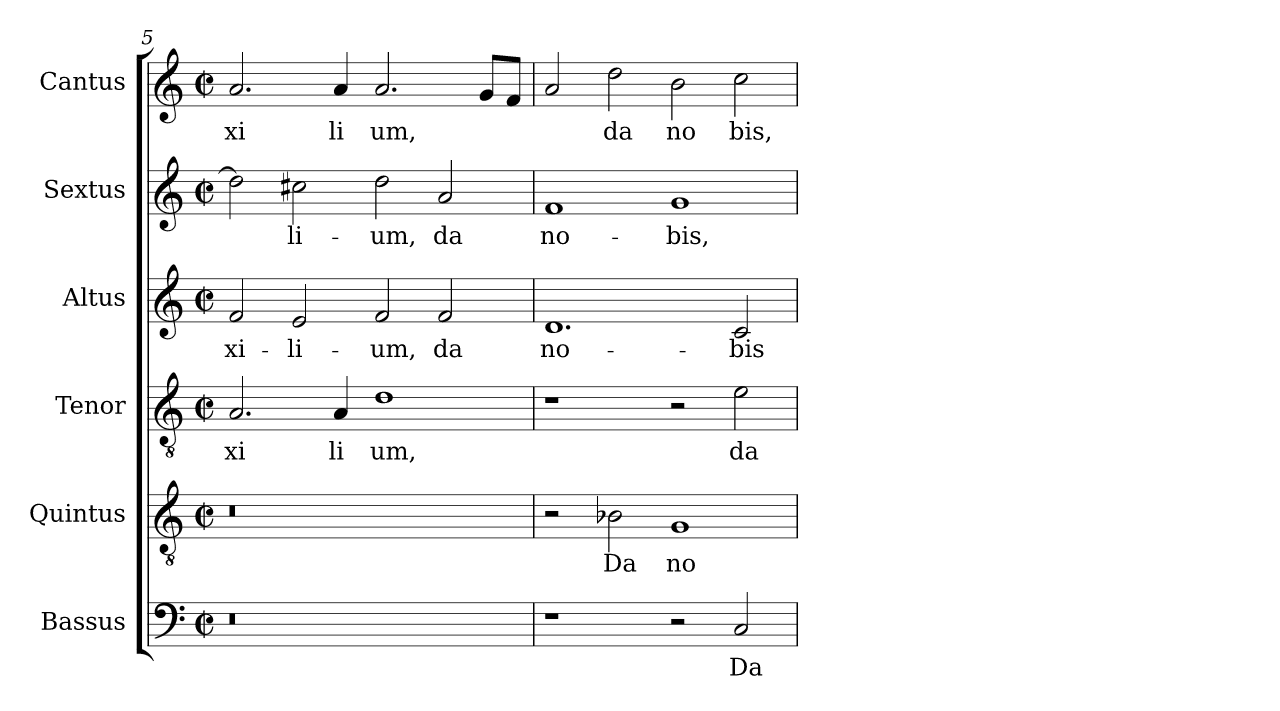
**kern	**text	**kern	**text	**kern	**text	**kern	**text	**kern	**text	**kern	**text
*part6	*part6	*part5	*part5	*part4	*part4	*part3	*part3	*part2	*part2	*part1	*part1
*staff6	*staff6	*staff5	*staff5	*staff4	*staff4	*staff3	*staff3	*staff2	*staff2	*staff1	*staff1
*I"Bassus	*	*I"Quintus	*	*I"Tenor	*	*I"Altus	*	*I"Sextus	*	*I"Cantus	*
*clefF4	*	*clefGv2	*	*clefGv2	*	*clefG2	*	*clefG2	*	*clefG2	*
*M2/2	*	*M2/2	*	*M2/2	*	*M2/2	*	*M2/2	*	*M2/2	*
*met(c|)	*	*met(c|)	*	*met(c|)	*	*met(c|)	*	*met(c|)	*	*met(c|)	*
=5	=5	=5	=5	=5	=5	=5	=5	=5	=5	=5	=5
!	!	!	!	!	!LO:LY:b:cj	!	!LO:LY:b:cj	!	!	!	!LO:LY:b:cj
0r	.	0r	.	2.A/	xi	2f/	-xi-	2dd\]	.	2.a/	xi
!	!	!	!	!	!	!	!LO:LY:b:cj	!	!LO:LY:b:cj	!	!
.	.	.	.	.	.	2e/	-li-	2cc#X\	-li-	.	.
!	!	!	!	!	!LO:LY:b:cj	!	!	!	!	!	!LO:LY:b:cj
.	.	.	.	4A/	li	.	.	.	.	4a/	li
!	!	!	!	!	!LO:LY:b:cj	!	!LO:LY:b:cj	!	!LO:LY:b:cj	!	!LO:LY:b
.	.	.	.	1d	um,	2f/	-um,	2dd\	-um,	2.a/	um,
!	!	!	!	!	!	!	!LO:LY:b:cj	!	!LO:LY:b:cj	!	!
.	.	.	.	.	.	2f/	da	2a/	da	.	.
.	.	.	.	.	.	.	.	.	.	8g/L	.
.	.	.	.	.	.	.	.	.	.	8f/J	.
!!LO:LB:g=z
=6	=6	=6	=6	=6	=6	=6	=6	=6	=6	=6	=6
!	!	!	!	!	!	!	!LO:LY:b:cj	!	!LO:LY:b:cj	!	!
1r	.	2r	.	1r	.	1.d	no-	1f	no-	2a/	.
!	!	!	!LO:LY:b:cj	!	!	!	!	!	!	!	!LO:LY:b:cj
.	.	2B-X\	Da	.	.	.	.	.	.	2dd\	da
!	!	!	!LO:LY:b:cj	!	!	!	!	!	!LO:LY:b:cj	!	!LO:LY:b:cj
2r	.	1G	no-	2r	.	.	.	1g	-bis,	2b\	no
!	!LO:LY:b:cj	!	!	!	!LO:LY:b:cj	!	!LO:LY:b:cj	!	!	!	!LO:LY:b:cj
2C/	Da	.	.	2e\	da	2c/	-bis	.	.	2cc\	bis,
=	=	=	=	=	=	=	=	=	=	=	=
*-	*-	*-	*-	*-	*-	*-	*-	*-	*-	*-	*-
